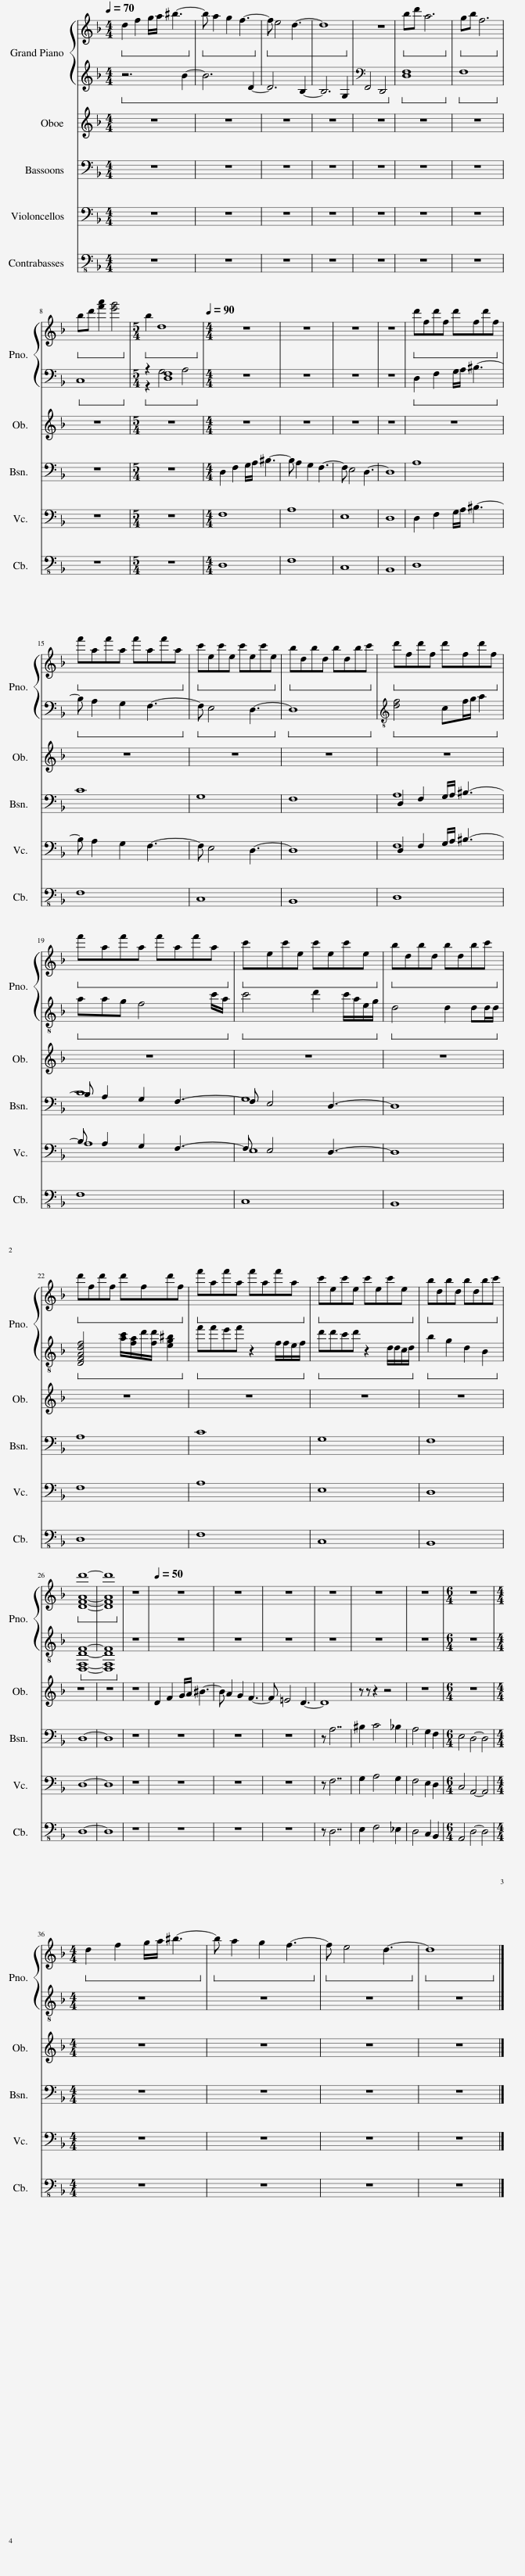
X:1
%%score { 1 | ( 2 3 ) } 4 ( 5 6 ) ( 7 8 ) 9
L:1/8
Q:1/4=70
M:4/4
I:linebreak $
K:F
V:1 treble
V:2 treble
V:3 treble
V:4 treble
V:5 bass
V:6 bass
V:7 bass
V:8 bass
V:9 bass transpose=-12
V:1
!ped! d2!ped! f2 g/a/ ^b3-!ped-up! |!ped! b a2 g2 f3-!ped-up! |!ped! f e4 d3- | d8!ped-up! | z8 | %5
!ped! b!ped!d' a6!ped-up! |!ped! g!ped!b f6!ped-up! |$!ped! b!ped!d' [f'a']2 [e'g']4!ped-up! |[M:5/4]!ped! b2!ped! d8!ped-up! |[M:4/4][Q:1/4=90] z8 | %10
 z8 | z8 | z8 |!ped! d'!ped!fd'f d'fd'f!ped-up! | x2!ped-up!$!ped! f'!ped!af'a f'af'a!ped-up! | %15
!ped! c'!ped!ec'e c'ec'e!ped-up! |!ped! b!ped!dbd bdbc'!ped-up! |!ped! d'!ped!fd'f d'fd'f!ped-up! |$!ped! f'!ped!af'a f'af'a!ped-up! |!ped! c'!ped!ec'e c'ec'e!ped-up! | %20
!ped! b!ped!dbd bdbc'!ped-up! |$!ped! d'!ped!fd'f d'fd'f!ped-up! |!ped! f'!ped!af'a f'af'a!ped-up! |!ped! c'!ped!ec'e c'ec'e!ped-up! |!ped! b!ped!dbd bdbc'!ped-up! |$ %25
!ped! [DFAd']8-!ped!!ped-up! | [DFAd']8!ped-up! | z8 |[Q:1/4=50] z8 | z8 | %30
 z8 | z8 | z8 | z8 |[M:6/4] z12 |$ %35
[M:4/4]!ped! d2 f2 g/a/ ^b3-!ped-up! |!ped! b a2 g2 f3-!ped-up! |!ped! f e4 d3-!ped-up! |!ped! d8!ped-up! |] %39
V:2
 z6 B2- | B6 D2- | D6 B,2- | B,6 G,2 |[K:bass] F,,4 D,,4 | %5
 [D,F,]8 | F,8 |$ C,8 |[M:5/4] z2 [D,F,]8 |[M:4/4] z8 | %10
 z8 | z8 | z8 | D,2 F,2 G,/A,/ ^B,3- |$ B, A,2 G,2 F,3- | %15
 F, E,4 D,3- | D,8 |[K:treble-8] [df]4 cf/g/ a2 |$ aag f4 c'/a/ | c'4 d'2 c'/a/e/g/ | %20
 d4 d2 dd/d/ |$ [DFAdf]4 [ac']/[fa]/d'/[fd']/ [eg^b]2 | f'f'e'f' z2 f/f/e/f/ | d'd'c'd' z2 d/d/c/d/ | b2 g2 d2 B2 |$ %25
 [D,F,DF]8- | [D,F,DF]8 | z8 | z8 | z8 | %30
 z8 | z8 | z8 | z8 |[M:6/4] z12 |$ %35
[M:4/4] z8 | z8 | z8 | z8 |] %39
V:3
 x8 | x8 | x8 | x8 |[K:bass] x8 | %5
 x8 | x8 |$ x8 |[M:5/4] z2 G,4 A,4 |[M:4/4] x8 | %10
 x8 | x8 | x8 | x8 |$ x8 | %15
 x8 | x8 |[K:treble-8] x8 |$ x8 | x8 | %20
 x8 |$ x8 | x8 | x8 | x8 |$ %25
 x8 | x8 | x8 | x8 | x8 | %30
 x8 | x8 | x8 | x8 |[M:6/4] x12 |$ %35
[M:4/4] x8 | x8 | x8 | x8 |] %39
V:4
 z8 | z8 | z8 | z8 | z8 | %5
 z8 | z8 |$ z8 |[M:5/4] z10 |[M:4/4] z8 | %10
 z8 | z8 | z8 | z8 |$ z8 | %15
 z8 | z8 | z8 |$ z8 | z8 | %20
 z8 |$ z8 | z8 | z8 | z8 |$ %25
 z8 | z8 | z8 | D2 F2 G/A/ ^B3- | B A2 G2 F3- | %30
 F =E4 D3- | D8 | z z z2 z4 | z8 |[M:6/4] z12 |$ %35
[M:4/4] z8 | z8 | z8 | z8 |] %39
V:5
 z8 | z8 | z8 | z8 | z8 | %5
 z8 | z8 |$ z8 |[M:5/4] z10 |[M:4/4] D,2 F,2 G,/A,/ ^B,3- | %10
 B, A,2 G,2 F,3- | F, E,4 D,3- | D,8 | A,8 |$ C8 | %15
 G,8 | F,8 | D,2 F,2 G,/A,/ ^B,3- |$ B, A,2 G,2 F,3- | F, E,4 D,3- | %20
 D,8 |$ A,8 | C8 | G,8 | F,8 |$ %25
 D,8- | D,8 | z8 | z8 | z8 | %30
 z8 | z A,7 | ^B,2 C4 _B,2 | A,4 G,2 F,2 |[M:6/4] E,4 D,4- D,4 |$ %35
[M:4/4] z8 | z8 | z8 | z8 |] %39
V:6
 x8 | x8 | x8 | x8 | x8 | %5
 x8 | x8 |$ x8 |[M:5/4] x10 |[M:4/4] x8 | %10
 x8 | x8 | x8 | x8 |$ x8 | %15
 x8 | x8 | A,8 |$ C8 | G,8 | %20
 x8 |$ x8 | x8 | x8 | x8 |$ %25
 x8 | x8 | x8 | x8 | x8 | %30
 x8 | x8 | x8 | x8 |[M:6/4] x12 |$ %35
[M:4/4] x8 | x8 | x8 | x8 |] %39
V:7
 z8 | z8 | z8 | z8 | z8 | %5
 z8 | z8 |$ z8 |[M:5/4] z10 |[M:4/4] F,8 | %10
 A,8 | E,8 | D,8 | D,2 F,2 G,/A,/ ^B,3- |$ B, A,2 G,2 F,3- | %15
 F, E,4 D,3- | D,8 | D,2 F,2 G,/A,/ ^B,3- |$ B, A,2 G,2 F,3- | F, E,4 D,3- | %20
 D,8 |$ F,8 | A,8 | E,8 | D,8 |$ %25
 D,8- | D,8 | z8 | z8 | z8 | %30
 z8 | z F,7 | G,2 A,4 G,2 | F,4 E,2 D,2 |[M:6/4] C,4 A,,4- A,,4 |$ %35
[M:4/4] z8 | z8 | z8 | z8 |] %39
V:8
 x8 | x8 | x8 | x8 | x8 | %5
 x8 | x8 |$ x8 |[M:5/4] x10 |[M:4/4] x8 | %10
 x8 | x8 | x8 | x8 |$ x8 | %15
 x8 | x8 | F,8 |$ A,8 | E,8 | %20
 x8 |$ x8 | x8 | x8 | x8 |$ %25
 x8 | x8 | x8 | x8 | x8 | %30
 x8 | x8 | x8 | x8 |[M:6/4] x12 |$ %35
[M:4/4] x8 | x8 | x8 | x8 |] %39
V:9
 z8 | z8 | z8 | z8 | z8 | %5
 z8 | z8 |$ z8 |[M:5/4] z10 |[M:4/4] D,8 | %10
 F,8 | C,8 | B,,8 | D,8 |$ F,8 | %15
 C,8 | B,,8 | D,8 |$ F,8 | C,8 | %20
 B,,8 |$ D,8 | F,8 | C,8 | B,,8 |$ %25
 D,8- | D,8 | z8 | z8 | z8 | %30
 z8 | z D,7 | E,2 F,4 _E,2 | D,4 C,2 B,,2 |[M:6/4] A,,4 D,4- D,4 |$ %35
[M:4/4] z8 | z8 | z8 | z8 |] %39
